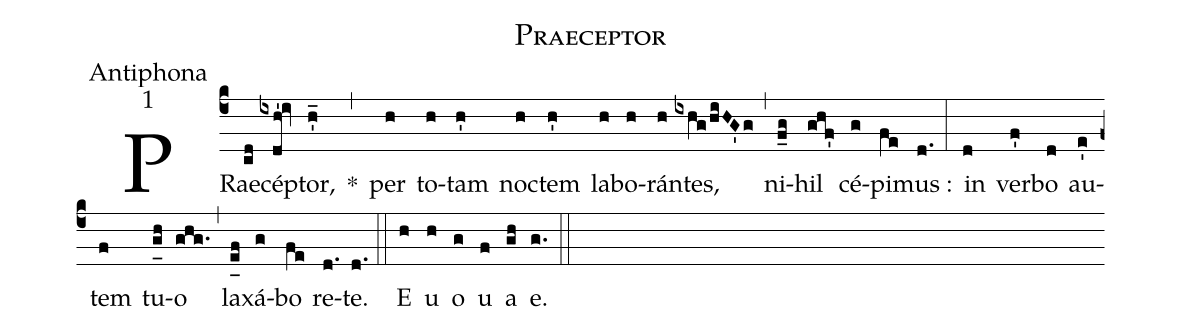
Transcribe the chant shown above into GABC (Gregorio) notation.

name:Praeceptor;
office-part:Antiphona;
mode:1;
%%
(c4) PRae(cd)cé(ixdh'!iv)ptor,(h'_) *(,) per(h) to(h)tam(h') no(h)ctem(h') la(h)bo(h)rán(h)tes,(ixhg/hiHG'g) (,) ni(f_g)hil(ghf') cé(g)pi(fe)mus :(d.) (:) in(d) ver(f')bo(d) au(e')tem(f) tu(g_[uh:l]h)o(ghg.) (,) la(e_[uh:l]f)xá(g)bo(fe) re(d.)te.(d.) (::) <eu>E(h) u(h) o(g) u(f) a(gh) e.</eu>(g.) (::)
